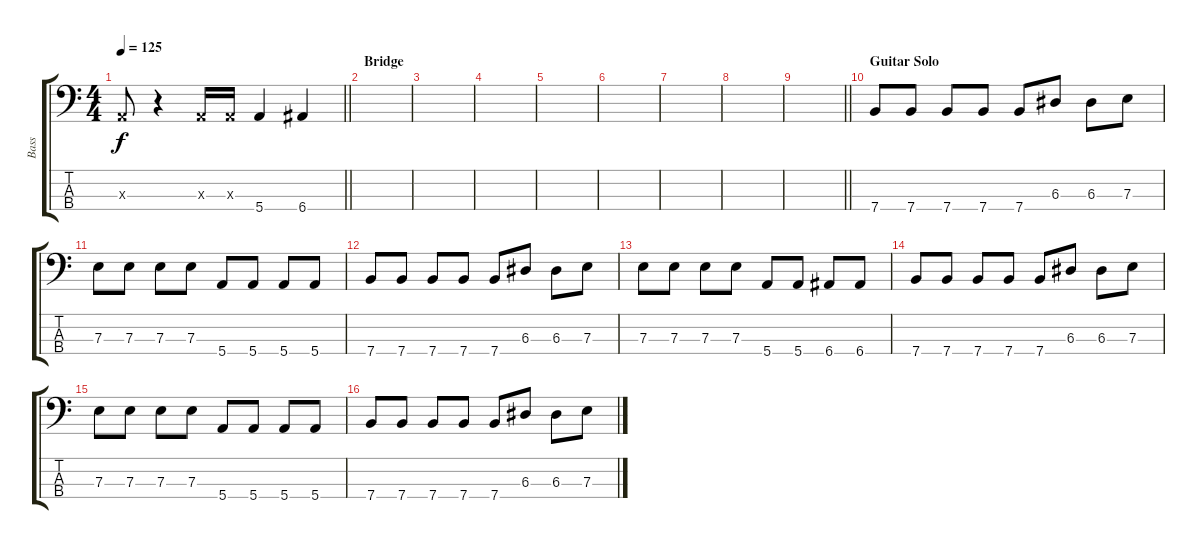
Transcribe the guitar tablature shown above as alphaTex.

\track ("Bass" "Bass") {instrument electricbassfinger}
\staff {score tabs}
\tuning (G2 D2 A1 E1) {hide}
\ts (4 4)
\tempo 125
\clef f4
\barLineRight lightlight
\ks c
0.3{x}.8{dy f} r.4 0.3{x}.16 0.3{x}.16 5.4.4 6.4.4 |
\section ("" "Bridge")
|
|
|
|
|
|
|
\barLineRight lightlight
|
\section ("" "Guitar Solo")
7.4.8 7.4.8 7.4.8 7.4.8 7.4.8 6.3.8 6.3.8 7.3.8 |
7.3.8 7.3.8 7.3.8 7.3.8 5.4.8 5.4.8 5.4.8 5.4.8 |
7.4.8 7.4.8 7.4.8 7.4.8 7.4.8 6.3.8 6.3.8 7.3.8 |
7.3.8 7.3.8 7.3.8 7.3.8 5.4.8 5.4.8 6.4.8 6.4.8 |
7.4.8 7.4.8 7.4.8 7.4.8 7.4.8 6.3.8 6.3.8 7.3.8 |
7.3.8 7.3.8 7.3.8 7.3.8 5.4.8 5.4.8 5.4.8 5.4.8 |
7.4.8 7.4.8 7.4.8 7.4.8 7.4.8 6.3.8 6.3.8 7.3.8
